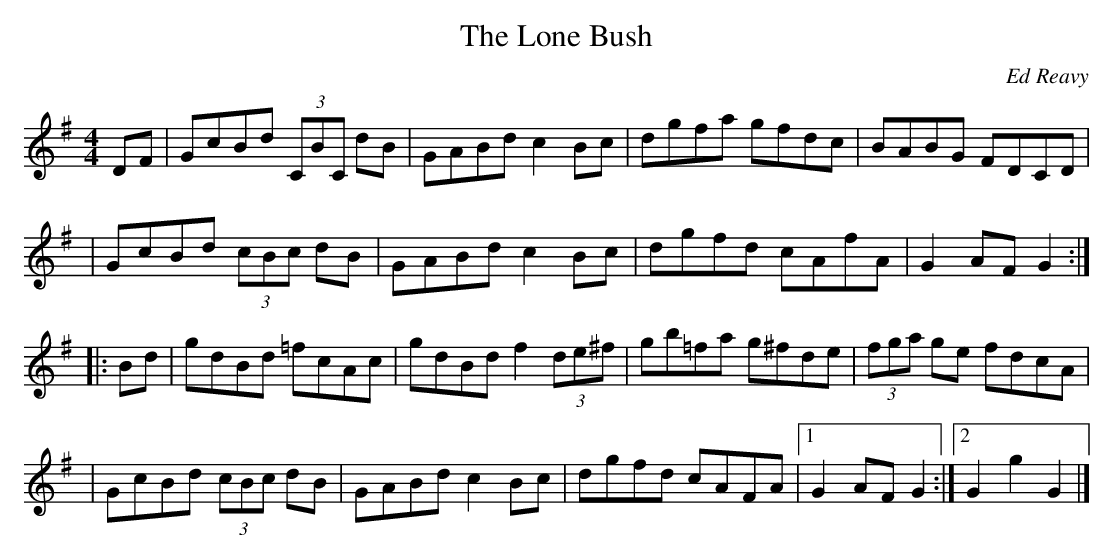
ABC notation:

X:1
T:The Lone Bush
C:Ed Reavy
M:4/4
L:1/8
K:G
DF \
| GcBd (3CBC dB | GABd c2 Bc | dgfa gfdc | BABG FDCD |
| GcBd (3cBc dB | GABd c2 Bc | dgfd cAfA | G2 AFG2 :|
|: Bd \
| gdBd =fcAc | gdBd f2 (3de^f | gb=fa g^fde | (3fga ge fdcA |
| GcBd (3cBc dB | GABd c2 Bc | dgfd cAFA |1 G2 AF G2 :|2 G2 g2 G2 |]
